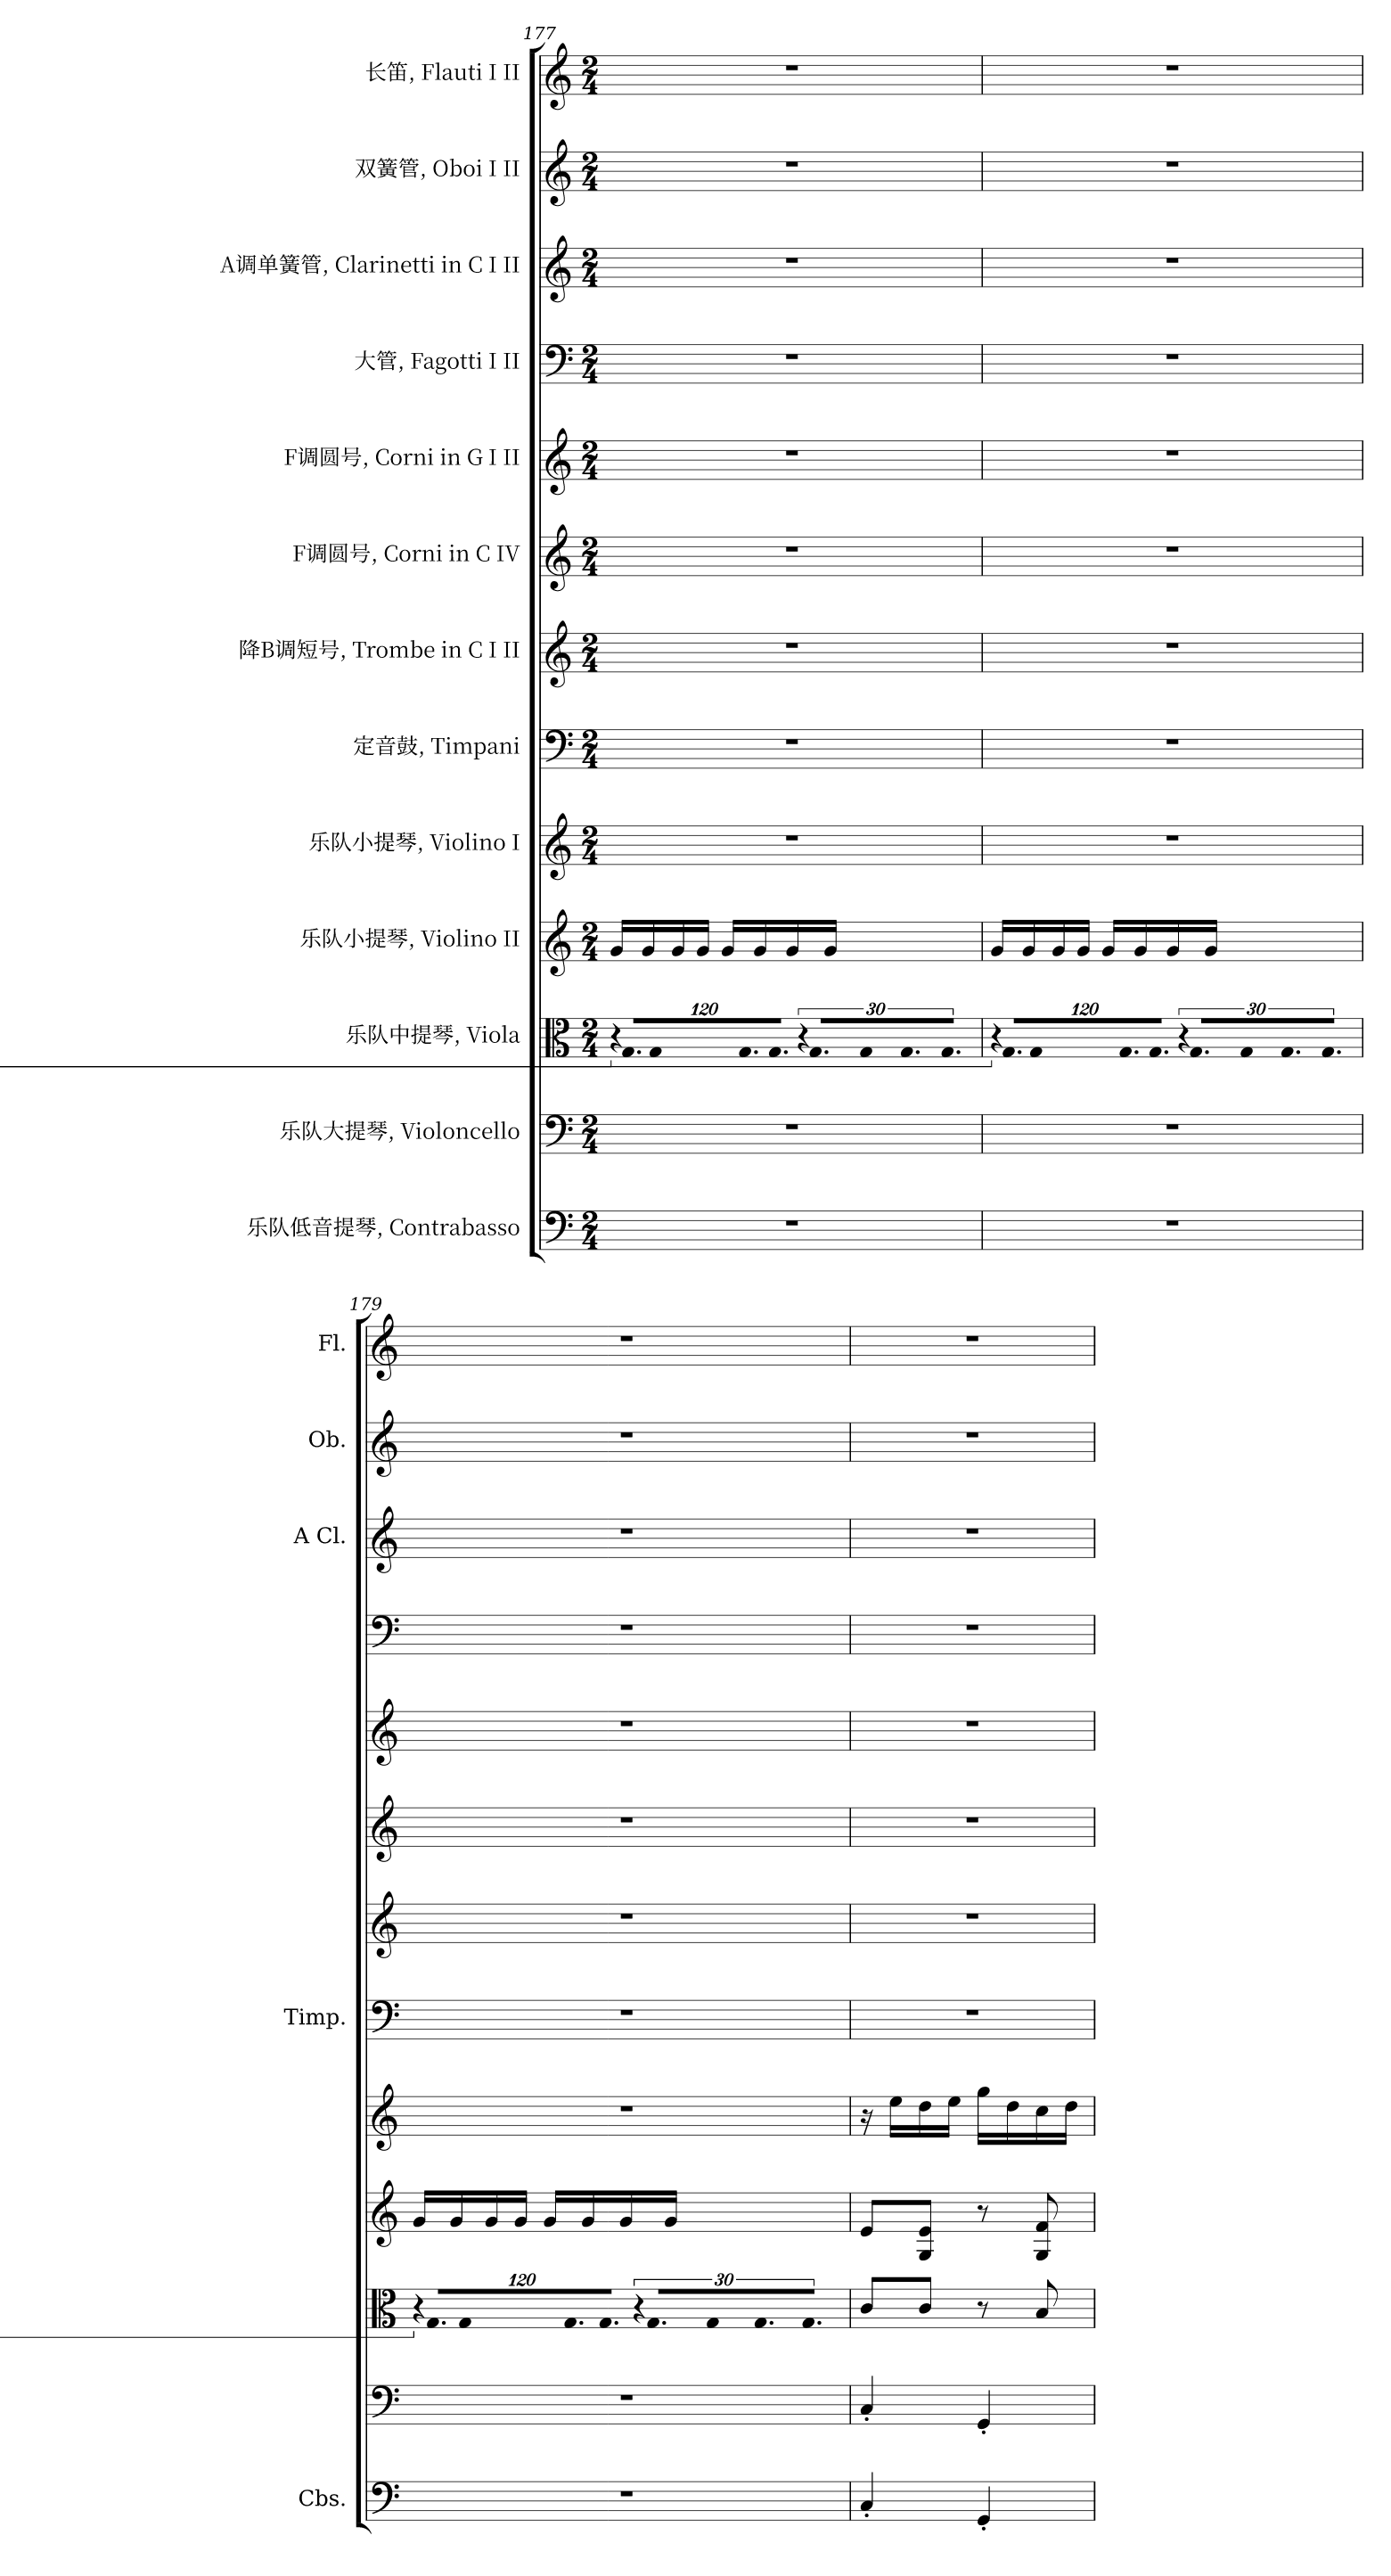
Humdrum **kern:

**kern	**kern	**kern	**kern	**kern	**kern	**kern	**kern	**kern	**kern	**kern	**kern	**kern
*part13	*part12	*part11	*part10	*part9	*part8	*part7	*part6	*part5	*part4	*part3	*part2	*part1
*staff13	*staff12	*staff11	*staff10	*staff9	*staff8	*staff7	*staff6	*staff5	*staff4	*staff3	*staff2	*staff1
*I"乐队低音提琴, Contrabasso	*I"乐队大提琴, Violoncello	*I"乐队中提琴, Viola	*I"乐队小提琴, Violino II	*I"乐队小提琴, Violino I	*I"定音鼓, Timpani	*I"降B调短号, Trombe in C I II	*I"F调圆号, Corni in C IV	*I"F调圆号, Corni in G I II	*I"大管, Fagotti I II	*I"A调单簧管, Clarinetti in C I II	*I"双簧管, Oboi I II	*I"长笛, Flauti I II
*I'Cbs.	*	*	*	*	*I'Timp.	*	*	*	*	*I'A Cl.	*I'Ob.	*I'Fl.
!!LO:PB:g=z
*clefF4	*clefF4	*clefC3	*clefG2	*clefG2	*clefF4	*clefG2	*clefG2	*clefG2	*clefF4	*clefG2	*clefG2	*clefG2
*ITrd7c12	*	*	*	*	*	*ITrd1c2	*ITrd4c7	*ITrd4c7	*	*ITrd2c3	*	*
*k[]	*k[]	*k[]	*k[]	*k[]	*k[]	*k[b-e-]	*k[b-]	*k[b-]	*k[]	*k[f#c#g#]	*k[]	*k[]
*M2/4	*M2/4	*M2/4	*M2/4	*M2/4	*M2/4	*M2/4	*M2/4	*M2/4	*M2/4	*M2/4	*M2/4	*M2/4
=177	=177	=177	=177	=177	=177	=177	=177	=177	=177	=177	=177	=177
!	!	!LO:N:vis=64	!	!	!	!	!	!	!	!	!	!
2r	2r	960%17r	16g/LL	2r	2r	2r	2r	2r	2r	2r	2r	2r
!	!	!LO:N:vis=32.	!	!	!	!	!	!	!	!	!	!
.	.	1920%103G/KLL	.	.	.	.	.	.	.	.	.	.
.	.	.	16g/	.	.	.	.	.	.	.	.	.
!	!	!LO:N:vis=16	!	!	!	!	!	!	!	!	!	!
.	.	1920%137G/	.	.	.	.	.	.	.	.	.	.
.	.	.	16g/	.	.	.	.	.	.	.	.	.
!	!	!LO:N:vis=32.	!	!	!	!	!	!	!	!	!	!
.	.	1920%103G/L	.	.	.	.	.	.	.	.	.	.
.	.	.	16g/JJ	.	.	.	.	.	.	.	.	.
!	!	!LO:N:vis=32.	!	!	!	!	!	!	!	!	!	!
.	.	1920%103G/JJJ	.	.	.	.	.	.	.	.	.	.
!	!	!LO:N:vis=64	!	!	!	!	!	!	!	!	!	!
.	.	960%17r	16g/LL	.	.	.	.	.	.	.	.	.
!	!	!LO:N:vis=32.	!	!	!	!	!	!	!	!	!	!
.	.	1920%103G/KLL	.	.	.	.	.	.	.	.	.	.
.	.	.	16g/	.	.	.	.	.	.	.	.	.
!	!	!LO:N:vis=16	!	!	!	!	!	!	!	!	!	!
.	.	1920%137G/	.	.	.	.	.	.	.	.	.	.
.	.	.	16g/	.	.	.	.	.	.	.	.	.
!	!	!LO:N:vis=32.	!	!	!	!	!	!	!	!	!	!
.	.	1920%103G/L	.	.	.	.	.	.	.	.	.	.
.	.	.	16g/JJ	.	.	.	.	.	.	.	.	.
!	!	!LO:N:vis=32.	!	!	!	!	!	!	!	!	!	!
.	.	1920%103G/JJJ	.	.	.	.	.	.	.	.	.	.
=178	=178	=178	=178	=178	=178	=178	=178	=178	=178	=178	=178	=178
!	!	!LO:N:vis=64	!	!	!	!	!	!	!	!	!	!
2r	2r	960%17r	16g/LL	2r	2r	2r	2r	2r	2r	2r	2r	2r
!	!	!LO:N:vis=32.	!	!	!	!	!	!	!	!	!	!
.	.	1920%103G/KLL	.	.	.	.	.	.	.	.	.	.
.	.	.	16g/	.	.	.	.	.	.	.	.	.
!	!	!LO:N:vis=16	!	!	!	!	!	!	!	!	!	!
.	.	1920%137G/	.	.	.	.	.	.	.	.	.	.
.	.	.	16g/	.	.	.	.	.	.	.	.	.
!	!	!LO:N:vis=32.	!	!	!	!	!	!	!	!	!	!
.	.	1920%103G/L	.	.	.	.	.	.	.	.	.	.
.	.	.	16g/JJ	.	.	.	.	.	.	.	.	.
!	!	!LO:N:vis=32.	!	!	!	!	!	!	!	!	!	!
.	.	1920%103G/JJJ	.	.	.	.	.	.	.	.	.	.
!	!	!LO:N:vis=64	!	!	!	!	!	!	!	!	!	!
.	.	960%17r	16g/LL	.	.	.	.	.	.	.	.	.
!	!	!LO:N:vis=32.	!	!	!	!	!	!	!	!	!	!
.	.	1920%103G/KLL	.	.	.	.	.	.	.	.	.	.
.	.	.	16g/	.	.	.	.	.	.	.	.	.
!	!	!LO:N:vis=16	!	!	!	!	!	!	!	!	!	!
.	.	1920%137G/	.	.	.	.	.	.	.	.	.	.
.	.	.	16g/	.	.	.	.	.	.	.	.	.
!	!	!LO:N:vis=32.	!	!	!	!	!	!	!	!	!	!
.	.	1920%103G/L	.	.	.	.	.	.	.	.	.	.
.	.	.	16g/JJ	.	.	.	.	.	.	.	.	.
!	!	!LO:N:vis=32.	!	!	!	!	!	!	!	!	!	!
.	.	1920%103G/JJJ	.	.	.	.	.	.	.	.	.	.
=179	=179	=179	=179	=179	=179	=179	=179	=179	=179	=179	=179	=179
!	!	!LO:N:vis=64	!	!	!	!	!	!	!	!	!	!
2r	2r	960%17r	16g/LL	2r	2r	2r	2r	2r	2r	2r	2r	2r
!	!	!LO:N:vis=32.	!	!	!	!	!	!	!	!	!	!
.	.	1920%103G/KLL	.	.	.	.	.	.	.	.	.	.
.	.	.	16g/	.	.	.	.	.	.	.	.	.
!	!	!LO:N:vis=16	!	!	!	!	!	!	!	!	!	!
.	.	1920%137G/	.	.	.	.	.	.	.	.	.	.
.	.	.	16g/	.	.	.	.	.	.	.	.	.
!	!	!LO:N:vis=32.	!	!	!	!	!	!	!	!	!	!
.	.	1920%103G/L	.	.	.	.	.	.	.	.	.	.
.	.	.	16g/JJ	.	.	.	.	.	.	.	.	.
!	!	!LO:N:vis=32.	!	!	!	!	!	!	!	!	!	!
.	.	1920%103G/JJJ	.	.	.	.	.	.	.	.	.	.
!	!	!LO:N:vis=64	!	!	!	!	!	!	!	!	!	!
.	.	960%17r	16g/LL	.	.	.	.	.	.	.	.	.
!	!	!LO:N:vis=32.	!	!	!	!	!	!	!	!	!	!
.	.	1920%103G/KLL	.	.	.	.	.	.	.	.	.	.
.	.	.	16g/	.	.	.	.	.	.	.	.	.
!	!	!LO:N:vis=16	!	!	!	!	!	!	!	!	!	!
.	.	1920%137G/	.	.	.	.	.	.	.	.	.	.
.	.	.	16g/	.	.	.	.	.	.	.	.	.
!	!	!LO:N:vis=32.	!	!	!	!	!	!	!	!	!	!
.	.	1920%103G/L	.	.	.	.	.	.	.	.	.	.
.	.	.	16g/JJ	.	.	.	.	.	.	.	.	.
!	!	!LO:N:vis=32.	!	!	!	!	!	!	!	!	!	!
.	.	1920%103G/JJJ	.	.	.	.	.	.	.	.	.	.
!!LO:PB:g=z
=180	=180	=180	=180	=180	=180	=180	=180	=180	=180	=180	=180	=180
*	*	*	*	*	*	*	*	*	*	*	*	*MM125
4CC'/	4C'/	8c/L	8e/L	16r	2r	2r	2r	2r	2r	2r	2r	2r
.	.	.	.	16ee\LL	.	.	.	.	.	.	.	.
.	.	8c/J	8G/ 8e/J	16dd\	.	.	.	.	.	.	.	.
.	.	.	.	16ee\JJ	.	.	.	.	.	.	.	.
4GGG'/	4GG'/	8r	8r	16gg\LL	.	.	.	.	.	.	.	.
.	.	.	.	16dd\	.	.	.	.	.	.	.	.
.	.	8B/	8G/ 8f/	16cc\	.	.	.	.	.	.	.	.
.	.	.	.	16dd\JJ	.	.	.	.	.	.	.	.
=	=	=	=	=	=	=	=	=	=	=	=	=
*-	*-	*-	*-	*-	*-	*-	*-	*-	*-	*-	*-	*-
